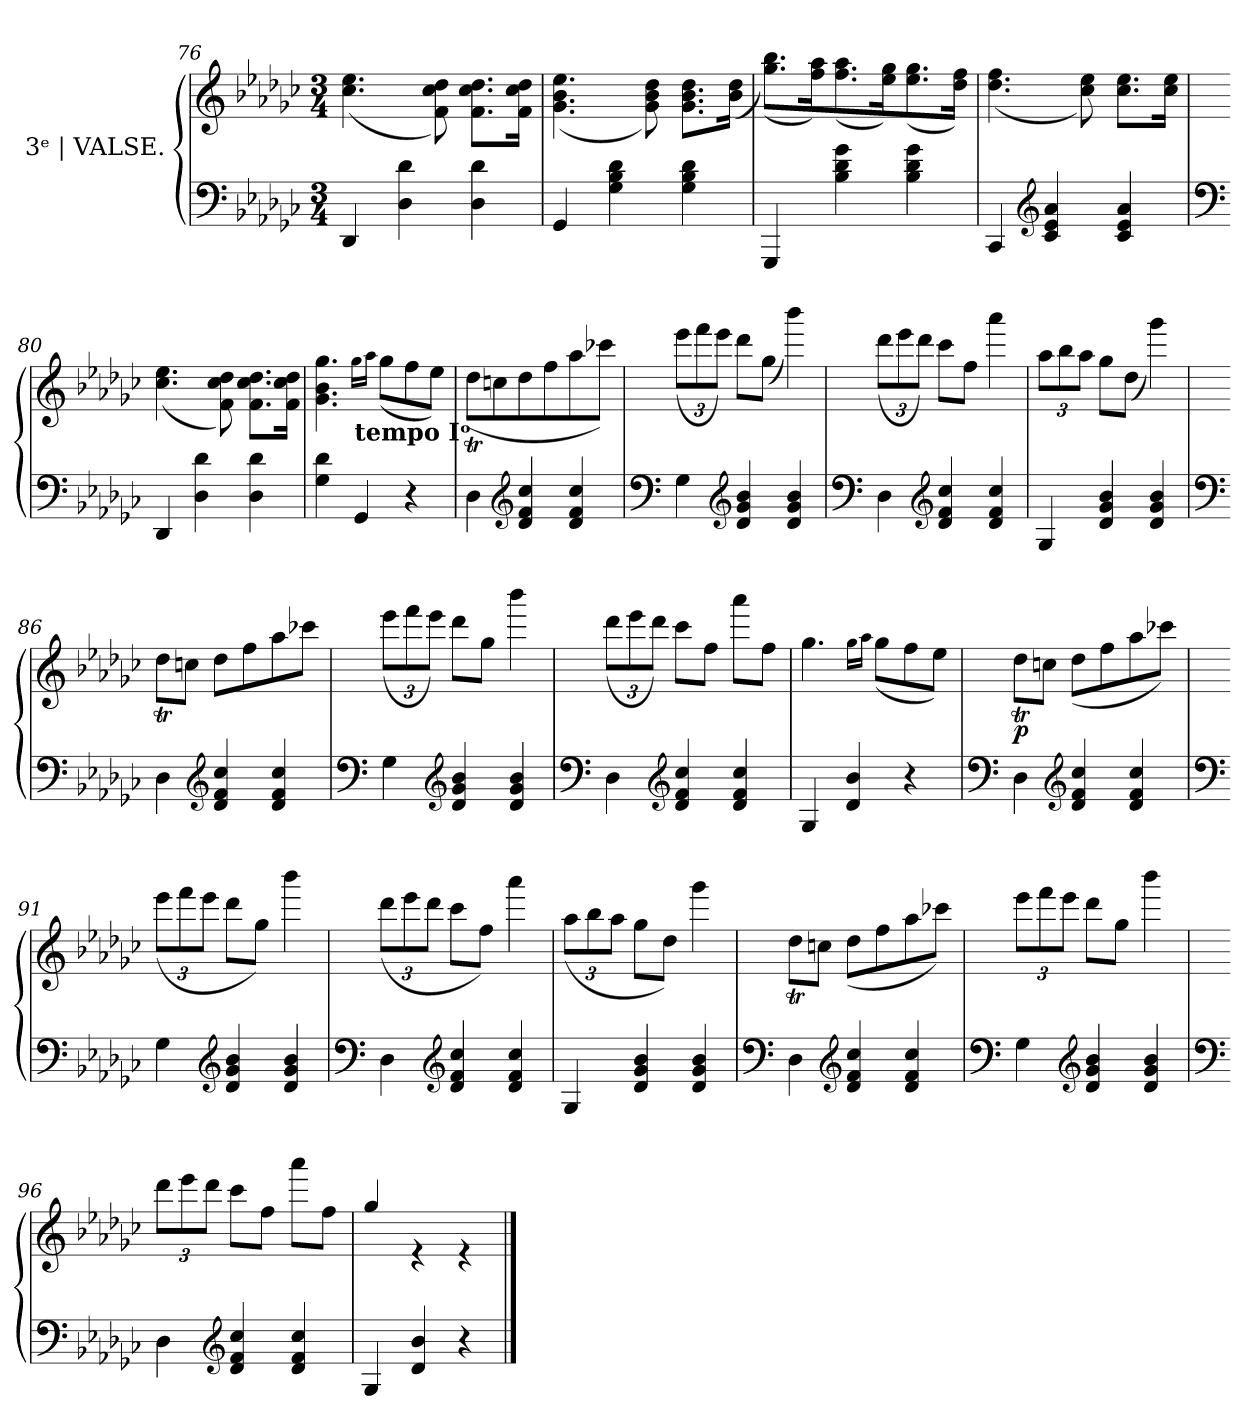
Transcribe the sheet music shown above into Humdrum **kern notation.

**kern	**kern	**dynam
*part1	*part1	*part1
*staff2	*staff1	*staff1/2
*I"3ᵉ | VALSE.	*	*
*clefF4	*clefG2	*
*k[b-e-a-d-g-c-]	*k[b-e-a-d-g-c-]	*
*M3/4	*M3/4	*
=76	=76	=76
*	*^	*
4DD-/	2.ryy	(>4.cc-\ 4.ee-\	.
4D-\ 4d-\	.	.	.
.	.	8f\ 8cc-\ 8dd-\)	.
4D-\ 4d-\	.	8.f\ 8.cc-\ 8.dd-\L	.
.	.	16f\ 16cc-\ 16dd-\Jk	.
=77	=77	=77	=77
4GG-/	2.ryy	(>4.g-\ 4.b-\ 4.ee-\	.
4G-\ 4B-\ 4d-\	.	.	.
.	.	8g-\ 8b-\ 8dd-\)	.
4G-\ 4B-\ 4d-\	.	8.g-\ 8.b-\ 8.dd-\L	.
.	.	(>16b-\ 16dd-\Jk	.
!!LO:LB:g=z	!!
=78	=78	=78	=78
4GGG-/	2.ryy	(>8.gg-\ 8.bb-\L)	.
.	.	16ff\ 16aa-\K)	.
4B-\ 4d-\ 4g-\	.	(>8.ff\ 8.aa-\	.
.	.	16ee-\ 16gg-\K)	.
4B-\ 4d-\ 4g-\	.	(>8.ee-\ 8.gg-\	.
.	.	16dd-\ 16ff\Jk)	.
=79	=79	=79	=79
4CC-/	2.ryy	(>4.dd-\ 4.ff\	.
*clefG2	*	*	*
4c-/ 4e-/ 4a-/	.	.	.
.	.	8cc-\ 8ee-\)	.
4c-/ 4e-/ 4a-/	.	8.cc-\ 8.ee-\L	.
.	.	16cc-\ 16ee-\Jk	.
=80	=80	=80	=80
*clefF4	*	*	*
4DD-/	2.ryy	(>4.cc-\ 4.ee-\	.
4D-\ 4d-\	.	.	.
.	.	8f\ 8cc-\ 8dd-\)	.
4D-\ 4d-\	.	8.f\ 8.cc-\ 8.dd-\L	.
.	.	16f\ 16cc-\ 16dd-\Jk	.
=81	=81	=81	=81
*	*	*^	*
4G-\ 4d-\	2.ryy	4.g-\ 4.b-\ 4.gg-\	4ryy	.
!	!	!	!LO:TX:b:B:t=tempo Iᵒ	!
4GG-/	.	.	2ryy	.
*	*MM264	*	*	*
.	.	16qgg-\LL	.	.
.	.	16qaa-\JJ	.	.
.	.	(>8gg-\L	.	.
4r	.	8ff\	.	.
.	.	8ee-\J)	.	.
*	*	*v	*v	*
=82	=82	=82	=82
4D-\	2.ryy	(>8dd-T\L	.
.	.	8ccn\	.
*clefG2	*	*	*
4d-/ 4f/ 4cc-/	.	8dd-\	.
.	.	8ff\	.
4d-/ 4f/ 4cc-/	.	8aa-\	.
.	.	8ccc-X\J)	.
!!LO:LB:g=z	!!
=83	=83	=83	=83
*clefF4	*	*	*
*	*	*Xbrackettup	*
4G-\	2.ryy	(>12eee-\L	.
.	.	12fff\	.
.	.	12eee-\J)	.
*clefG2	*	*	*
4d-/ 4g-/ 4b-/	.	8ddd-\L	.
.	.	(>8gg-\J	.
4d-/ 4g-/ 4b-/	.	4bbb-\)	.
=84	=84	=84	=84
*clefF4	*	*	*
4D-\	2.ryy	(>12ddd-\L	.
.	.	12eee-\	.
.	.	12ddd-\J)	.
*clefG2	*	*	*
4d-/ 4f/ 4cc-/	.	8ccc-\L	.
.	.	8ff\J	.
4d-/ 4f/ 4cc-/	.	4aaa-\	.
=85	=85	=85	=85
4G-/	2.ryy	12aa-\L	.
.	.	12bb-\	.
.	.	12aa-\J	.
4d-/ 4g-/ 4b-/	.	8gg-\L	.
.	.	(>8dd-\J	.
4d-/ 4g-/ 4b-/	.	4ggg-\)	.
=86	=86	=86	=86
*clefF4	*	*	*
4D-\	2.ryy	8dd-T\L	.
.	.	8ccn\J	.
*clefG2	*	*	*
4d-/ 4f/ 4cc-/	.	8dd-\L	.
.	.	8ff\	.
4d-/ 4f/ 4cc-/	.	8aa-\	.
.	.	8ccc-X\J	.
=87	=87	=87	=87
*clefF4	*	*	*
4G-\	2.ryy	(>12eee-\L	.
.	.	12fff\	.
.	.	12eee-\J)	.
*clefG2	*	*	*
4d-/ 4g-/ 4b-/	.	8ddd-\L	.
.	.	8gg-\J	.
4d-/ 4g-/ 4b-/	.	4bbb-\	.
!!LO:PB:g=z	!!
=88	=88	=88	=88
*clefF4	*	*	*
4D-\	2.ryy	(>12ddd-\L	.
.	.	12eee-\	.
.	.	12ddd-\J)	.
*clefG2	*	*	*
4d-/ 4f/ 4cc-/	.	8ccc-\L	.
.	.	8ff\J	.
4d-/ 4f/ 4cc-/	.	8aaa-\L	.
.	.	8ff\J	.
=89	=89	=89	=89
4G-/	2.ryy	4.gg-\	.
4d-/ 4b-/	.	.	.
.	.	16qgg-\LL	.
.	.	16qaa-\JJ	.
.	.	(<8gg-\L	.
4r	.	8ff\	.
.	.	8ee-\J)	.
=90	=90	=90	=90
*clefF4	*	*	*
!	!	!	!LO:DY:b
4D-\	2.ryy	8dd-T\L	p
.	.	8ccn\J	.
*clefG2	*	*	*
4d-/ 4f/ 4cc-/	.	(<8dd-\L	.
.	.	8ff\	.
4d-/ 4f/ 4cc-/	.	8aa-\	.
.	.	8ccc-X\J)	.
=91	=91	=91	=91
*clefF4	*	*	*
4G-\	2.ryy	(>12eee-\L	.
.	.	12fff\	.
.	.	12eee-\J	.
*clefG2	*	*	*
4d-/ 4g-/ 4b-/	.	8ddd-\L	.
.	.	8gg-\J)	.
4d-/ 4g-/ 4b-/	.	4bbb-\	.
=92	=92	=92	=92
*clefF4	*	*	*
4D-\	2.ryy	(>12ddd-\L	.
.	.	12eee-\	.
.	.	12ddd-\J	.
*clefG2	*	*	*
4d-/ 4f/ 4cc-/	.	8ccc-\L	.
.	.	8ff\J)	.
4d-/ 4f/ 4cc-/	.	4aaa-\	.
!!LO:LB:g=z	!!
=93	=93	=93	=93
4G-/	2.ryy	(<12aa-\L	.
.	.	12bb-\	.
.	.	12aa-\J	.
4d-/ 4g-/ 4b-/	.	8gg-\L	.
.	.	8dd-\J)	.
4d-/ 4g-/ 4b-/	.	4ggg-\	.
=94	=94	=94	=94
*clefF4	*	*	*
4D-\	2.ryy	8dd-T\L	.
.	.	8ccn\J	.
*clefG2	*	*	*
4d-/ 4f/ 4cc-/	.	(>8dd-\L	.
.	.	8ff\	.
4d-/ 4f/ 4cc-/	.	8aa-\	.
.	.	8ccc-X\J)	.
=95	=95	=95	=95
*clefF4	*	*	*
4G-\	2.ryy	12eee-\L	.
.	.	12fff\	.
.	.	12eee-\J	.
*clefG2	*	*	*
4d-/ 4g-/ 4b-/	.	8ddd-\L	.
.	.	8gg-\J	.
4d-/ 4g-/ 4b-/	.	4bbb-\	.
=96	=96	=96	=96
*clefF4	*	*	*
4D-\	2.ryy	12ddd-\L	.
.	.	12eee-\	.
.	.	12ddd-\J	.
*clefG2	*	*	*
4d-/ 4f/ 4cc-/	.	8ccc-\L	.
.	.	8ff\J	.
4d-/ 4f/ 4cc-/	.	8aaa-\L	.
.	.	8ff\J	.
=97	=97	=97	=97
4G-/	2.ryy	4gg-/	.
4d-/ 4b-/	.	4r	.
4r	.	4r	.
*	*v	*v	*
==	==	==
*-	*-	*-
